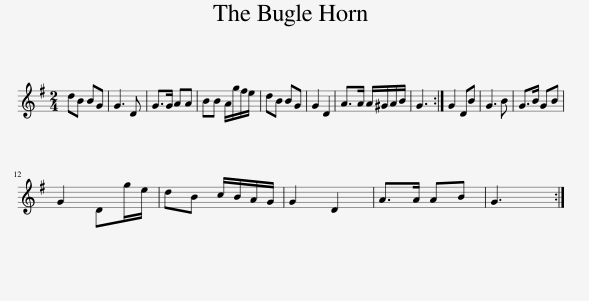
X:1
L:1/8
M:2/4
I:linebreak $
K:G
V:1 treble
V:1
 dB BG | G3 D | G>G AA | BB A/g/f/e/ | dB BG | %5
 G2 D2 | A>A A/^G/A/B/ | G3 :| G2 DB | G3 B | %10
 G>B GB |$ G2 Dg/e/ | dB c/B/A/G/ | G2 D2 | A>A AB | %15
 G3 :| %16
